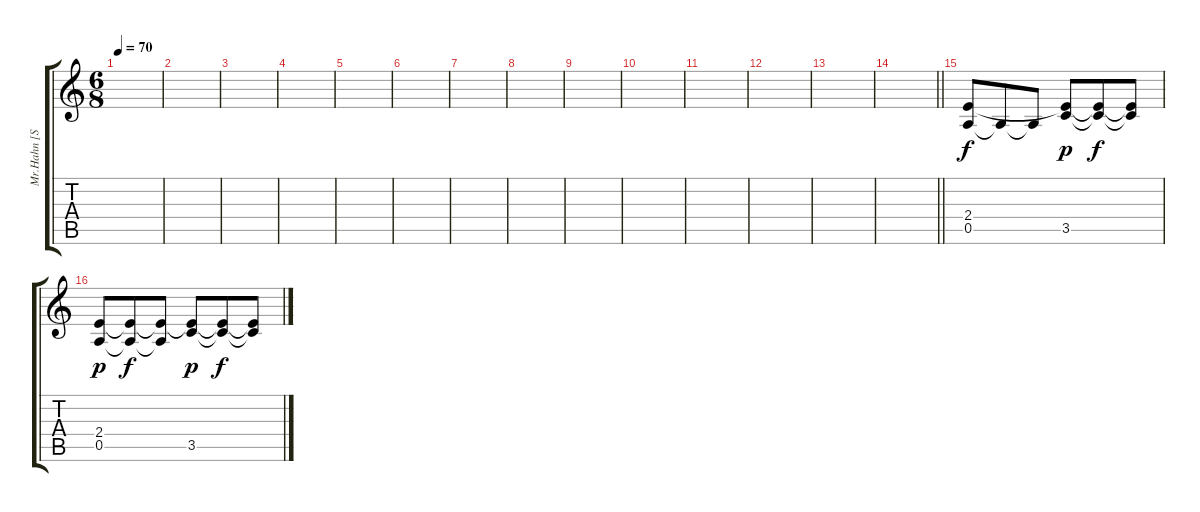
\track ("Mr.Hahn [Sampler 4]" "Mr.Hahn [S") {instrument distortionguitar}
\staff {score tabs}
\tuning (E4 B3 G3 D3 A2 E2) {hide}
\ts (6 8)
\tempo 70
\clef g2
\ks c
|
|
|
|
|
|
|
|
|
|
|
|
|
\barLineRight lightlight
|
(2.4 0.5).8{dy f volume 14 balance 8 instrument electricpiano1} 0.5{t}.8 0.5{t}.8 (2.4{t} 3.5).8{dy p} (2.4{t} 3.5{t}).8{dy f} (2.4{t} 3.5{t}).8 |
(2.4 0.5).8{dy p} (2.4{t} 0.5{t}).8{dy f} (2.4{t} 0.5{t}).8 (2.4{t} 3.5).8{dy p} (2.4{t} 3.5{t}).8{dy f} (2.4{t} 3.5{t}).8
